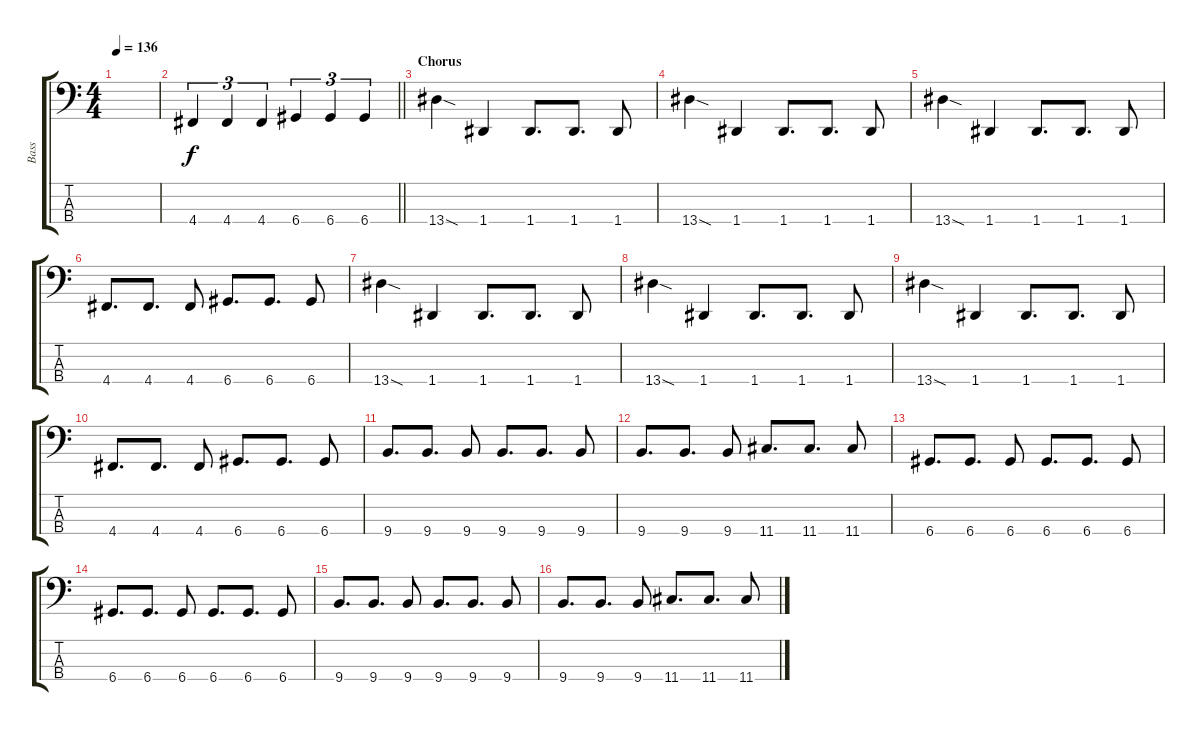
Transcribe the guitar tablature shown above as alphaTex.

\track ("Bass" "Bass") {instrument electricbassfinger}
\staff {score tabs}
\tuning (G2 D2 A1 D1) {hide}
\ts (4 4)
\tempo 136
\clef f4
\ks c
|
\barLineRight lightlight
4.4.4{tu (3 2)} 4.4.4{tu (3 2)} 4.4.4{tu (3 2)} 6.4.4{tu (3 2)} 6.4.4{tu (3 2)} 6.4.4{tu (3 2)} |
\section ("" "Chorus")
13.4{sod}.4 1.4.4 1.4.8{d} 1.4.8{d} 1.4.8 |
13.4{sod}.4 1.4.4 1.4.8{d} 1.4.8{d} 1.4.8 |
13.4{sod}.4 1.4.4 1.4.8{d} 1.4.8{d} 1.4.8 |
4.4.8{d} 4.4.8{d} 4.4.8 6.4.8{d} 6.4.8{d} 6.4.8 |
13.4{sod}.4 1.4.4 1.4.8{d} 1.4.8{d} 1.4.8 |
13.4{sod}.4 1.4.4 1.4.8{d} 1.4.8{d} 1.4.8 |
13.4{sod}.4 1.4.4 1.4.8{d} 1.4.8{d} 1.4.8 |
4.4.8{d} 4.4.8{d} 4.4.8 6.4.8{d} 6.4.8{d} 6.4.8 |
9.4.8{d} 9.4.8{d} 9.4.8 9.4.8{d} 9.4.8{d} 9.4.8 |
9.4.8{d} 9.4.8{d} 9.4.8 11.4.8{d} 11.4.8{d} 11.4.8 |
6.4.8{d} 6.4.8{d} 6.4.8 6.4.8{d} 6.4.8{d} 6.4.8 |
6.4.8{d} 6.4.8{d} 6.4.8 6.4.8{d} 6.4.8{d} 6.4.8 |
9.4.8{d} 9.4.8{d} 9.4.8 9.4.8{d} 9.4.8{d} 9.4.8 |
9.4.8{d} 9.4.8{d} 9.4.8 11.4.8{d} 11.4.8{d} 11.4.8
